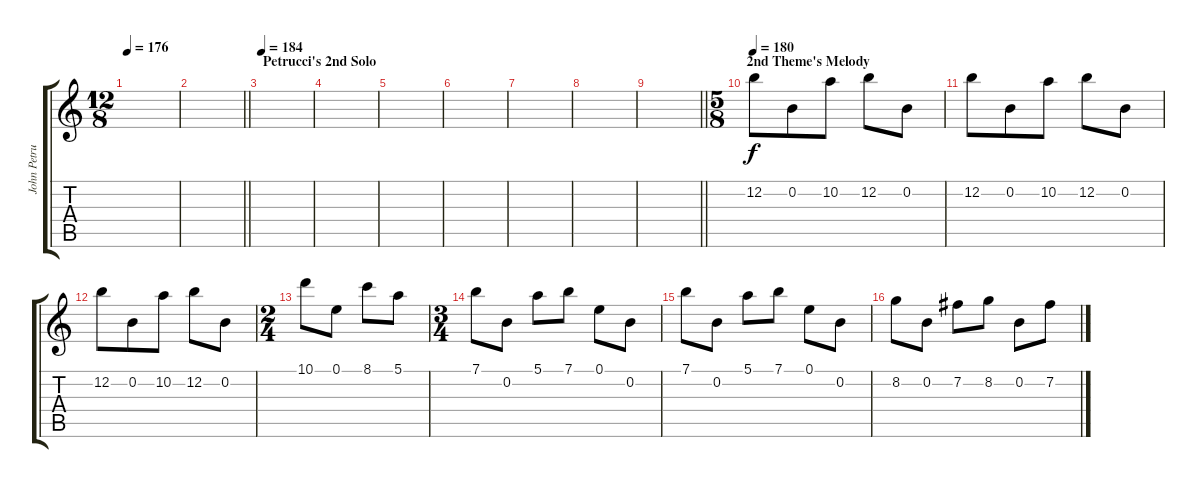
\track ("John Petrucci - 2" "John Petru") {instrument distortionguitar}
\staff {score tabs}
\tuning (E4 B3 G3 D3 A2 E2) {hide}
\ts (12 8)
\tempo 176
\clef g2
\ks c
|
\barLineRight lightlight
|
\section ("" "Petrucci's 2nd Solo")
\tempo 184
|
|
|
|
|
|
\barLineRight lightlight
|
\ts (5 8)
\section ("" "2nd Theme's Melody")
\tempo 180
12.2.8 0.2.8 10.2.8 12.2.8 0.2.8 |
12.2.8 0.2.8 10.2.8 12.2.8 0.2.8 |
12.2.8 0.2.8 10.2.8 12.2.8 0.2.8 |
\ts (2 4)
10.1.8 0.1.8 8.1.8 5.1.8 |
\ts (3 4)
7.1.8 0.2.8 5.1.8 7.1.8 0.1.8 0.2.8 |
7.1.8 0.2.8 5.1.8 7.1.8 0.1.8 0.2.8 |
8.2.8 0.2.8 7.2.8 8.2.8 0.2.8 7.2.8
